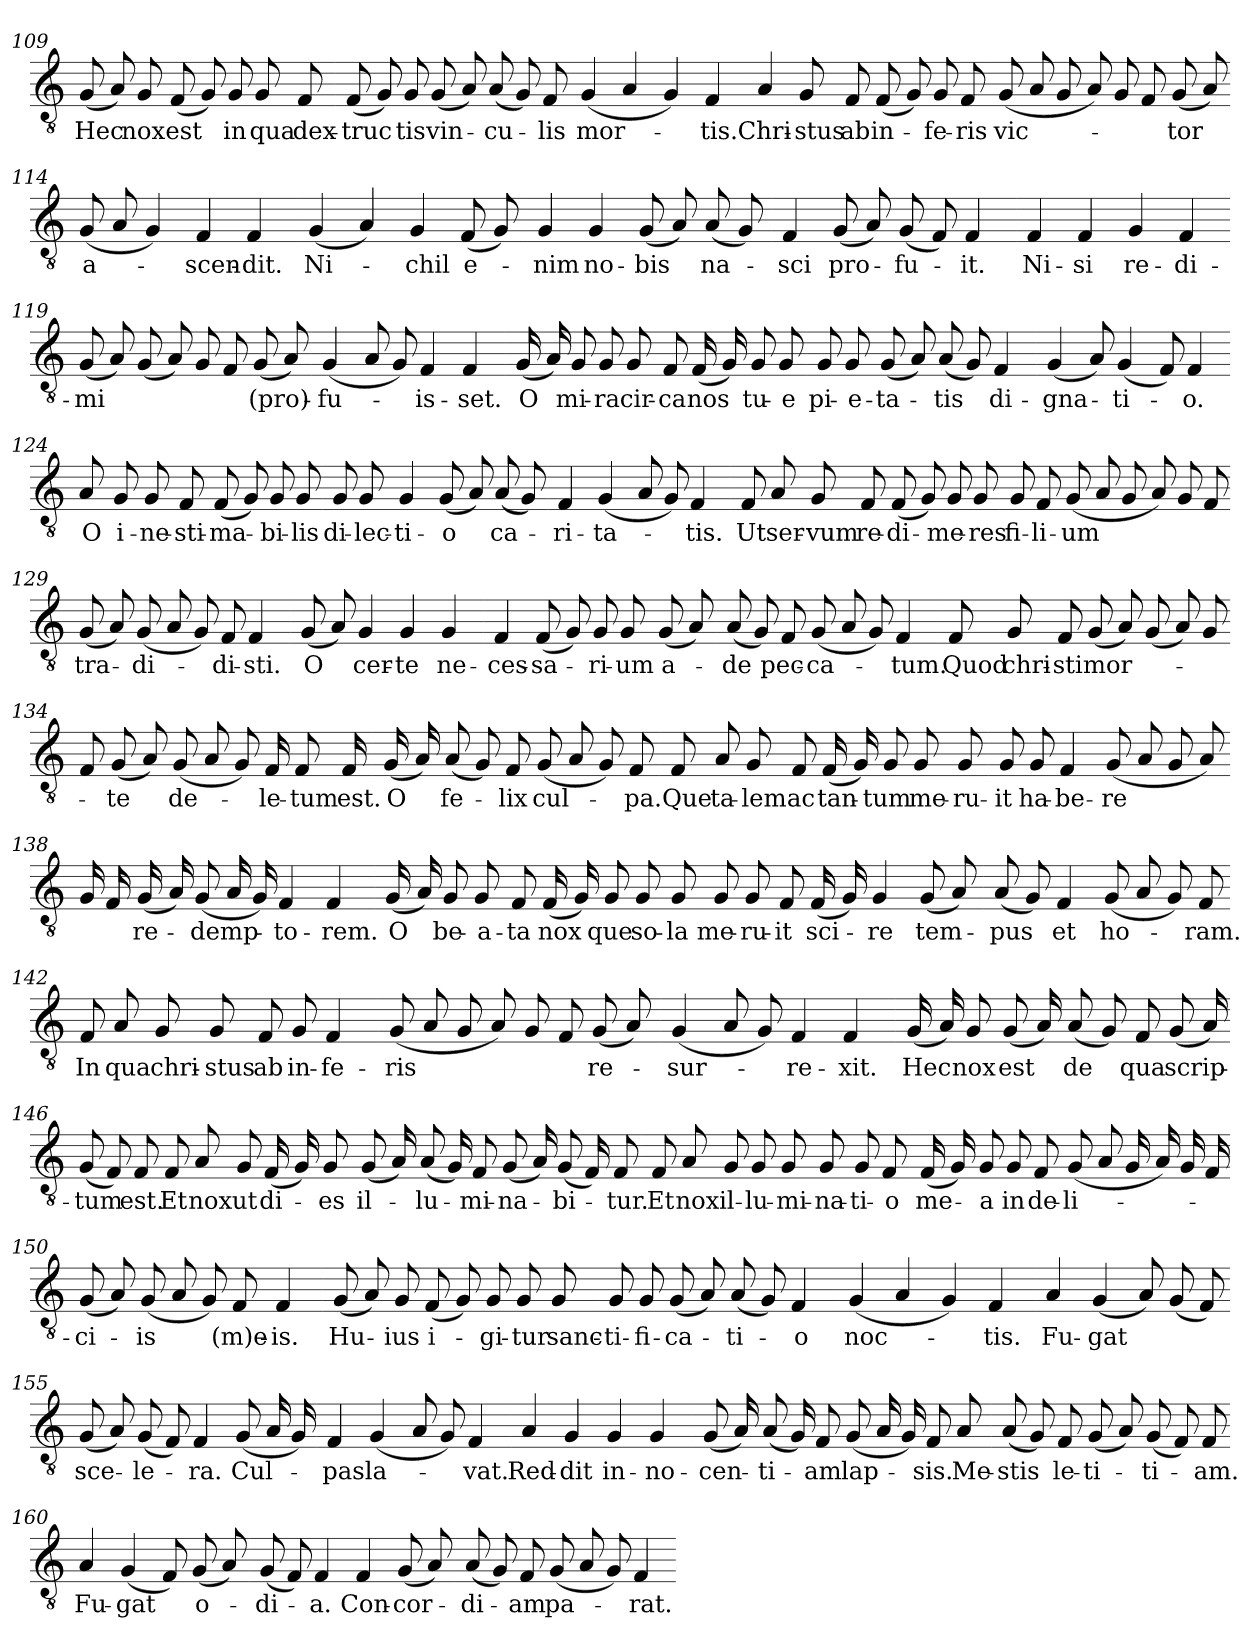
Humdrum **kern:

**kern	**text
*part1	*part1
*staff1	*staff1
*clefGv2	*
*k[]	*
=109	=109
(8G	Hec
8A)	.
8G	nox
(8F	est
8G)	.
8G	in
8G	qua
8F	dex-
=110-	=110-
(8F	truc
8G)	.
8G	-tis
(8G	vin-
8A)	.
(8A	-cu-
8G)	.
8F	-lis
=111-	=111-
(4G	mor-
4A	.
4G)	.
4F	-tis.
=112-	=112-
4A	Chri-
8G	-stus
8F	ab
(8F	in-
8G)	.
8G	-fe-
8F	-ris
=113-	=113-
(8G	vic-
8A	.
8G	.
8A)	.
8G	.
8F	.
(8G	-tor
8A)	.
=114-	=114-
(8G	a-
8A	.
4G)	.
4F	-scen-
4F	-dit.
=115-	=115-
(4G	Ni-
4A)	.
4G	-chil
(8F	e-
8G)	.
=116-	=116-
4G	-nim
4G	no-
(8G	-bis
8A)	.
(8A	na-
8G)	.
=117-	=117-
4F	-sci
(8G	pro-
8A)	.
(8G	-fu-
8F)	.
4F	-it.
=118-	=118-
4F	Ni-
4F	-si
4G	re-
4F	-di-
=119-	=119-
(8G	-mi
8A)	.
(8G	.
8A)	.
8G	.
8F	.
(8G	(pro)-
8A)	.
=120-	=120-
(4G	-fu-
8A	.
8G)	.
4F	-is-
4F	-set.
=121-	=121-
(16G	O
16A)	.
8G	mi-
8G	-ra
8G	cir-
8F	-ca
(16F	nos
16G)	.
8G	tu-
8G	-e
=122-	=122-
8G	pi-
8G	-e-
(8G	-ta-
8A)	.
(8A	-tis
8G)	.
4F	di-
=123-	=123-
(4G	-gna-
8A)	.
(4G	-ti-
8F)	.
4F	-o.
=124-	=124-
8A	O
8G	i-
8G	-ne-
8F	-sti-
(8F	-ma-
8G)	.
8G	-bi-
8G	-lis
=125-	=125-
8G	di-
8G	-lec-
4G	-ti-
(8G	-o
8A)	.
(8A	ca-
8G)	.
=126-	=126-
4F	-ri-
(4G	-ta-
8A	.
8G)	.
4F	-tis.
=127-	=127-
8F	Ut
8A	ser-
8G	-vum
8F	re-
(8F	-di-
8G)	.
8G	-me-
8G	-res
=128-	=128-
8G	fi-
8F	-li-
(8G	-um
8A	.
8G	.
8A)	.
8G	.
8F	.
=129-	=129-
(8G	tra-
8A)	.
(8G	-di-
8A	.
8G)	.
8F	-di-
4F	-sti.
=130-	=130-
(8G	O
8A)	.
4G	cer-
4G	-te
4G	ne-
=131-	=131-
4F	-ces-
(8F	-sa-
8G)	.
8G	-ri-
8G	-um
(8G	a-
8A)	.
=132-	=132-
(8A	-de
8G)	.
8F	pec-
(8G	-ca-
8A	.
8G)	.
4F	-tum.
=133-	=133-
8F	Quod
8G	chri-
8F	-sti
(8G	mor-
8A)	.
(8G	.
8A)	.
8G	.
=134-	=134-
8F	.
(8G	-te
8A)	.
(8G	de-
8A	.
8G)	.
16F	-le-
8F	-tum
16F	est.
=135-	=135-
(16G	O
16A)	.
(8A	fe-
8G)	.
8F	-lix
(8G	cul-
8A	.
8G)	.
8F	-pa.
=136-	=136-
8F	Que
8A	ta-
8G	-lem
8F	ac
(16F	tan-
16G)	.
8G	-tum
8G	me-
8G	-ru-
=137-	=137-
8G	-it
8G	ha-
4F	-be-
(8G	-re
8A	.
8G	.
8A)	.
=138-	=138-
16G	.
16F	.
(16G	re-
16A)	.
(8G	-demp-
16A	.
16G)	.
4F	-to-
4F	-rem.
=139-	=139-
(16G	O
16A)	.
8G	be-
8G	-a-
8F	-ta
(16F	nox
16G)	.
8G	que
8G	so-
8G	-la
=140-	=140-
8G	me-
8G	-ru-
8F	-it
(16F	sci-
16G)	.
4G	-re
(8G	tem-
8A)	.
=141-	=141-
(8A	-pus
8G)	.
4F	et
(8G	ho-
8A	.
8G)	.
8F	-ram.
=142-	=142-
8F	In
8A	qua
8G	chri-
8G	-stus
8F	ab
8G	in-
4F	-fe-
=143-	=143-
(8G	-ris
8A	.
8G	.
8A)	.
8G	.
8F	.
(8G	re-
8A)	.
=144-	=144-
(4G	-sur-
8A	.
8G)	.
4F	-re-
4F	-xit.
=145-	=145-
(16G	Hec
16A)	.
8G	nox
(8G	est
16A)	.
(8A	de
8G)	.
8F	qua
(8G	scrip-
16A)	.
=146-	=146-
(8G	-tum
8F)	.
8F	est.
8F	Et
8A	nox
8G	ut
(16F	di-
16G)	.
8G	-es
=147-	=147-
(8G	il-
16A)	.
(8A	-lu-
16G)	.
8F	-mi-
(8G	-na-
16A)	.
(8G	-bi-
16F)	.
8F	-tur.
=148-	=148-
8F	Et
8A	nox
8G	il-
8G	-lu-
8G	-mi-
8G	-na-
8G	-ti-
8F	-o
=149-	=149-
(16F	me-
16G)	.
8G	-a
8G	in
8F	de-
(8G	-li-
8A	.
16G	.
16A)	.
16G	.
16F	.
=150-	=150-
(8G	-ci-
8A)	.
(8G	-is
8A	.
8G)	.
8F	(m)e-
4F	-is.
=151-	=151-
(8G	Hu-
8A)	.
8G	-ius
(8F	i-
8G)	.
8G	-gi-
8G	-tur
8G	sanc-
=152-	=152-
8G	-ti-
8G	-fi-
(8G	-ca-
8A)	.
(8A	-ti-
8G)	.
4F	-o
=153-	=153-
(4G	noc-
4A	.
4G)	.
4F	-tis.
=154-	=154-
4A	Fu-
(4G	-gat
8A)	.
(8G	.
8F)	.
=155-	=155-
(8G	sce-
8A)	.
(8G	-le-
8F)	.
4F	-ra.
(8G	Cul-
16A	.
16G)	.
=156-	=156-
4F	-pas
(4G	la-
8A	.
8G)	.
4F	-vat.
=157-	=157-
4A	Red-
4G	-dit
4G	in-
4G	-no-
=158-	=158-
(8G	-cen-
16A)	.
(8A	-ti-
16G)	.
8F	-am
(8G	lap-
16A	.
16G)	.
8F	-sis.
8A	Me-
=159-	=159-
(8A	-stis
8G)	.
8F	le-
(8G	-ti-
8A)	.
(8G	-ti-
8F)	.
8F	-am.
=160-	=160-
4A	Fu-
(4G	-gat
8F)	.
(8G	o-
8A)	.
=161-	=161-
(8G	-di-
8F)	.
4F	-a.
4F	Con-
(8G	-cor-
8A)	.
=162-	=162-
(8A	-di-
8G)	.
8F	-am
(8G	pa-
8A	.
8G)	.
4F	-rat.
=-	=-
*-	*-
